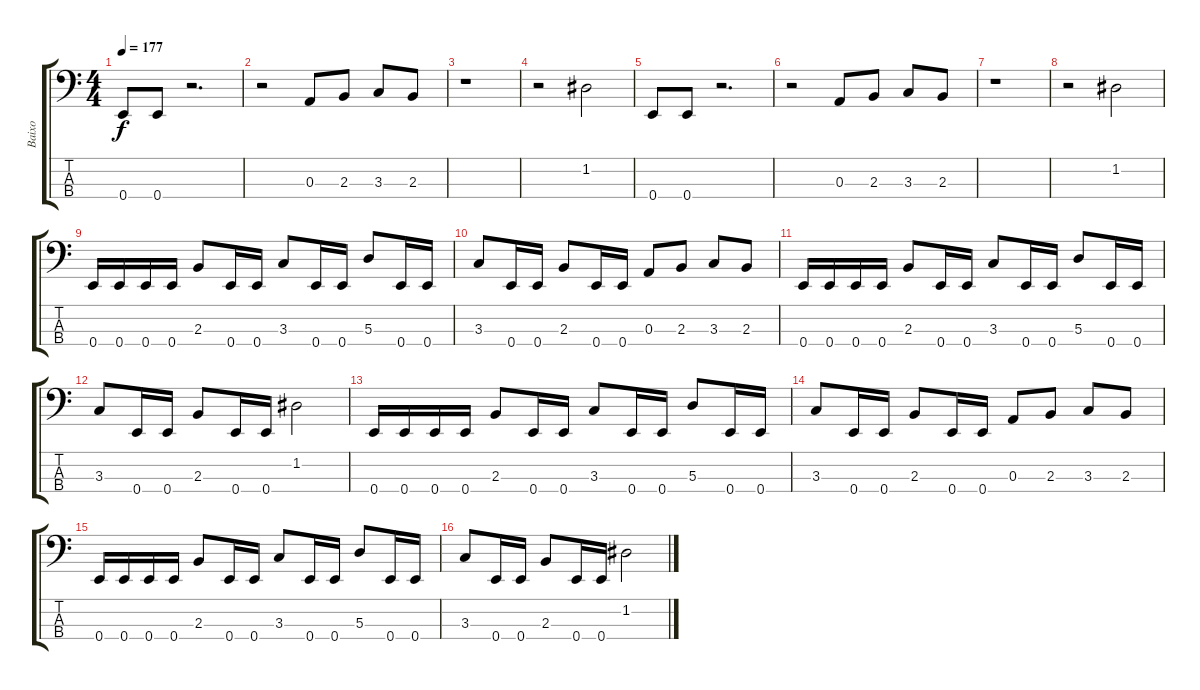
\track ("Baixo" "Baixo") {instrument electricbassfinger}
\staff {score tabs}
\tuning (G2 D2 A1 E1) {hide}
\ts (4 4)
\tempo 177
\clef f4
\ks c
0.4.8{dy f instrument electricbassfinger} 0.4.8 r.2{d} |
r.2 0.3.8 2.3.8 3.3.8 2.3.8 |
r.1 |
r.2 1.2.2 |
0.4.8 0.4.8 r.2{d} |
r.2 0.3.8 2.3.8 3.3.8 2.3.8 |
r.1 |
r.2 1.2.2 |
0.4.16 0.4.16 0.4.16 0.4.16 2.3.8 0.4.16 0.4.16 3.3.8 0.4.16 0.4.16 5.3.8 0.4.16 0.4.16 |
3.3.8 0.4.16 0.4.16 2.3.8 0.4.16 0.4.16 0.3.8 2.3.8 3.3.8 2.3.8 |
0.4.16 0.4.16 0.4.16 0.4.16 2.3.8 0.4.16 0.4.16 3.3.8 0.4.16 0.4.16 5.3.8 0.4.16 0.4.16 |
3.3.8 0.4.16 0.4.16 2.3.8 0.4.16 0.4.16 1.2.2 |
0.4.16 0.4.16 0.4.16 0.4.16 2.3.8 0.4.16 0.4.16 3.3.8 0.4.16 0.4.16 5.3.8 0.4.16 0.4.16 |
3.3.8 0.4.16 0.4.16 2.3.8 0.4.16 0.4.16 0.3.8 2.3.8 3.3.8 2.3.8 |
0.4.16 0.4.16 0.4.16 0.4.16 2.3.8 0.4.16 0.4.16 3.3.8 0.4.16 0.4.16 5.3.8 0.4.16 0.4.16 |
3.3.8 0.4.16 0.4.16 2.3.8 0.4.16 0.4.16 1.2.2
